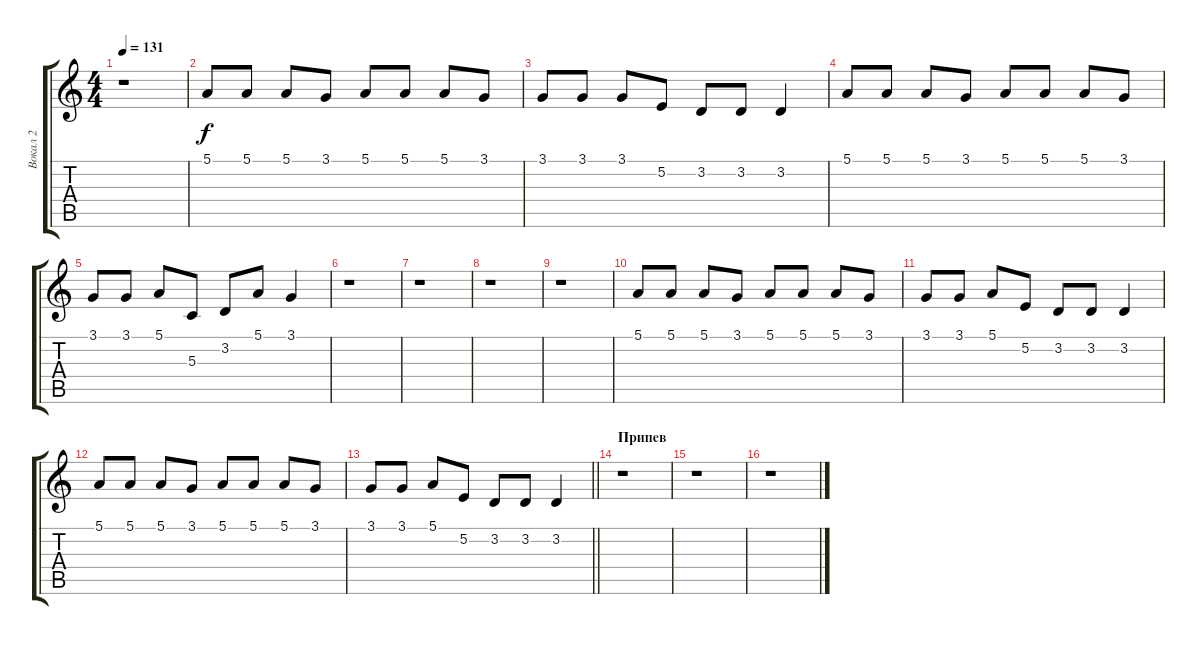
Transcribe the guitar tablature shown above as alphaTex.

\track ("Вокал 2" "Вокал 2") {instrument sopranosax}
\staff {score tabs}
\tuning (E4 B3 G3 D3 A2 E2) {hide}
\ts (4 4)
\tempo 131
\clef g2
\ks c
r.1{dy f} |
5.1.8 5.1.8 5.1.8 3.1.8 5.1.8 5.1.8 5.1.8 3.1.8 |
3.1.8 3.1.8 3.1.8 5.2.8 3.2.8 3.2.8 3.2.4 |
5.1.8 5.1.8 5.1.8 3.1.8 5.1.8 5.1.8 5.1.8 3.1.8 |
3.1.8 3.1.8 5.1.8 5.3.8 3.2.8 5.1.8 3.1.4 |
r.1 |
r.1 |
r.1 |
r.1 |
5.1.8 5.1.8 5.1.8 3.1.8 5.1.8 5.1.8 5.1.8 3.1.8 |
3.1.8 3.1.8 5.1.8 5.2.8 3.2.8 3.2.8 3.2.4 |
5.1.8 5.1.8 5.1.8 3.1.8 5.1.8 5.1.8 5.1.8 3.1.8 |
\barLineRight lightlight
3.1.8 3.1.8 5.1.8 5.2.8 3.2.8 3.2.8 3.2.4 |
\section ("" "Припев")
r.1 |
r.1 |
r.1
